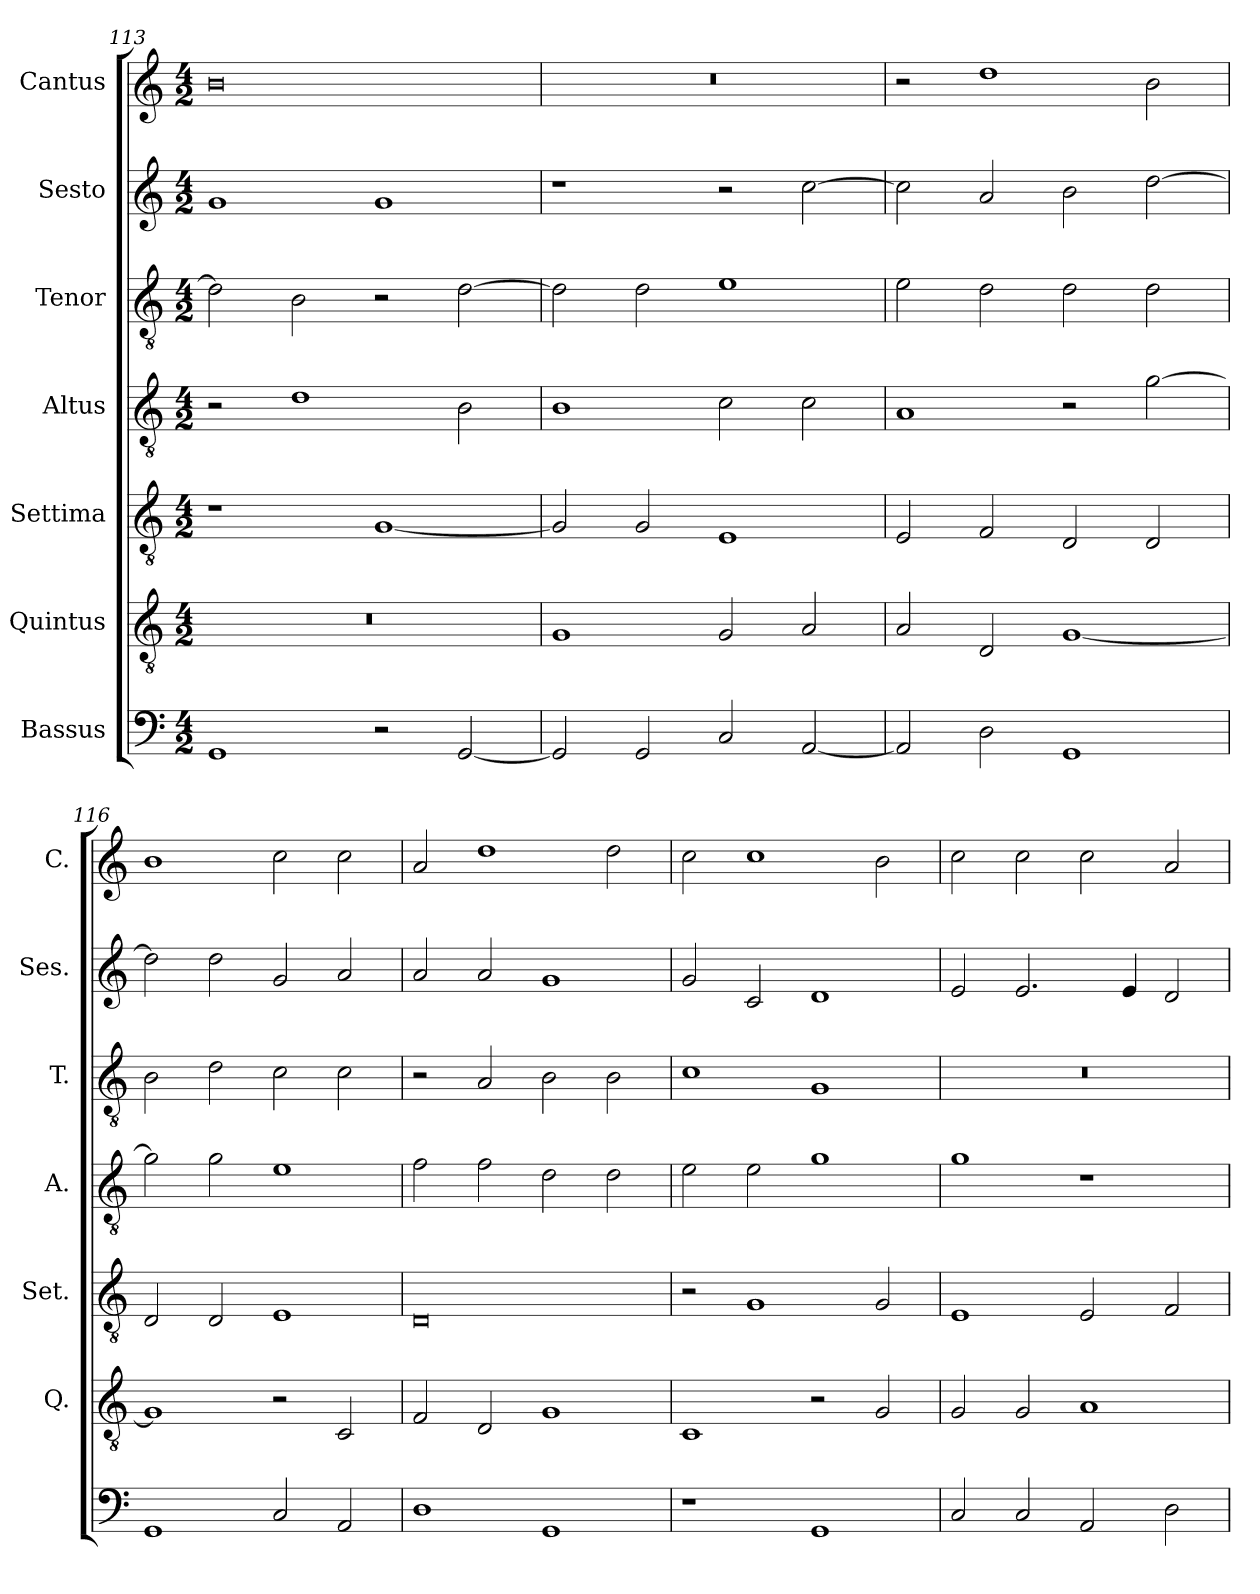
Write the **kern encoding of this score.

**kern	**kern	**kern	**kern	**kern	**kern	**kern
*part7	*part6	*part5	*part4	*part3	*part2	*part1
*staff7	*staff6	*staff5	*staff4	*staff3	*staff2	*staff1
*I"Bassus	*I"Quintus	*I"Settima	*I"Altus	*I"Tenor	*I"Sesto	*I"Cantus
*	*I'Q.	*I'Set.	*I'A.	*I'T.	*I'Ses.	*I'C.
*clefF4	*clefGv2	*clefGv2	*clefGv2	*clefGv2	*clefG2	*clefG2
*k[]	*k[]	*k[]	*k[]	*k[]	*k[]	*k[]
*C:	*C:	*C:	*C:	*C:	*C:	*C:
*M4/2	*M4/2	*M4/2	*M4/2	*M4/2	*M4/2	*M4/2
=113	=113	=113	=113	=113	=113	=113
1GG	0r	1r	2r	2d\]	1g	0b
.	.	.	1d	2B\	.	.
2r	.	[1G	.	2r	1g	.
[2GG/	.	.	2B\	[2d\	.	.
=114	=114	=114	=114	=114	=114	=114
2GG/]	1G	2G/]	1B	2d\]	1r	0r
2GG/	.	2G/	.	2d\	.	.
2C/	2G/	1E	2c\	1e	2r	.
[2AA/	2A/	.	2c\	.	[2cc\	.
!!LO:LB:g=z
=115	=115	=115	=115	=115	=115	=115
2AA/]	2A/	2E/	1A	2e\	2cc\]	2r
2D\	2D/	2F/	.	2d\	2a/	1dd
1GG	[1G	2D/	2r	2d\	2b\	.
.	.	2D/	[2g\	2d\	[2dd\	2b\
=116	=116	=116	=116	=116	=116	=116
1GG	1G]	2D/	2g\]	2B\	2dd\]	1b
.	.	2D/	2g\	2d\	2dd\	.
2C/	2r	1E	1e	2c\	2g/	2cc\
2AA/	2C/	.	.	2c\	2a/	2cc\
=117	=117	=117	=117	=117	=117	=117
1D	2F/	0D	2f\	2r	2a/	2a/
.	2D/	.	2f\	2A/	2a/	1dd
1GG	1G	.	2d\	2B\	1g	.
.	.	.	2d\	2B\	.	2dd\
=118	=118	=118	=118	=118	=118	=118
1r	1C	2r	2e\	1c	2g/	2cc\
.	.	1G	2e\	.	2c/	1cc
1GG	2r	.	1g	1G	1d	.
.	2G/	2G/	.	.	.	2b\
=119	=119	=119	=119	=119	=119	=119
2C/	2G/	1E	1g	0r	2e/	2cc\
2C/	2G/	.	.	.	2.e/	2cc\
2AA/	1A	2E/	1r	.	.	2cc\
.	.	.	.	.	4e/	.
2D\	.	2F/	.	.	2d/	2a/
=	=	=	=	=	=	=
*-	*-	*-	*-	*-	*-	*-
